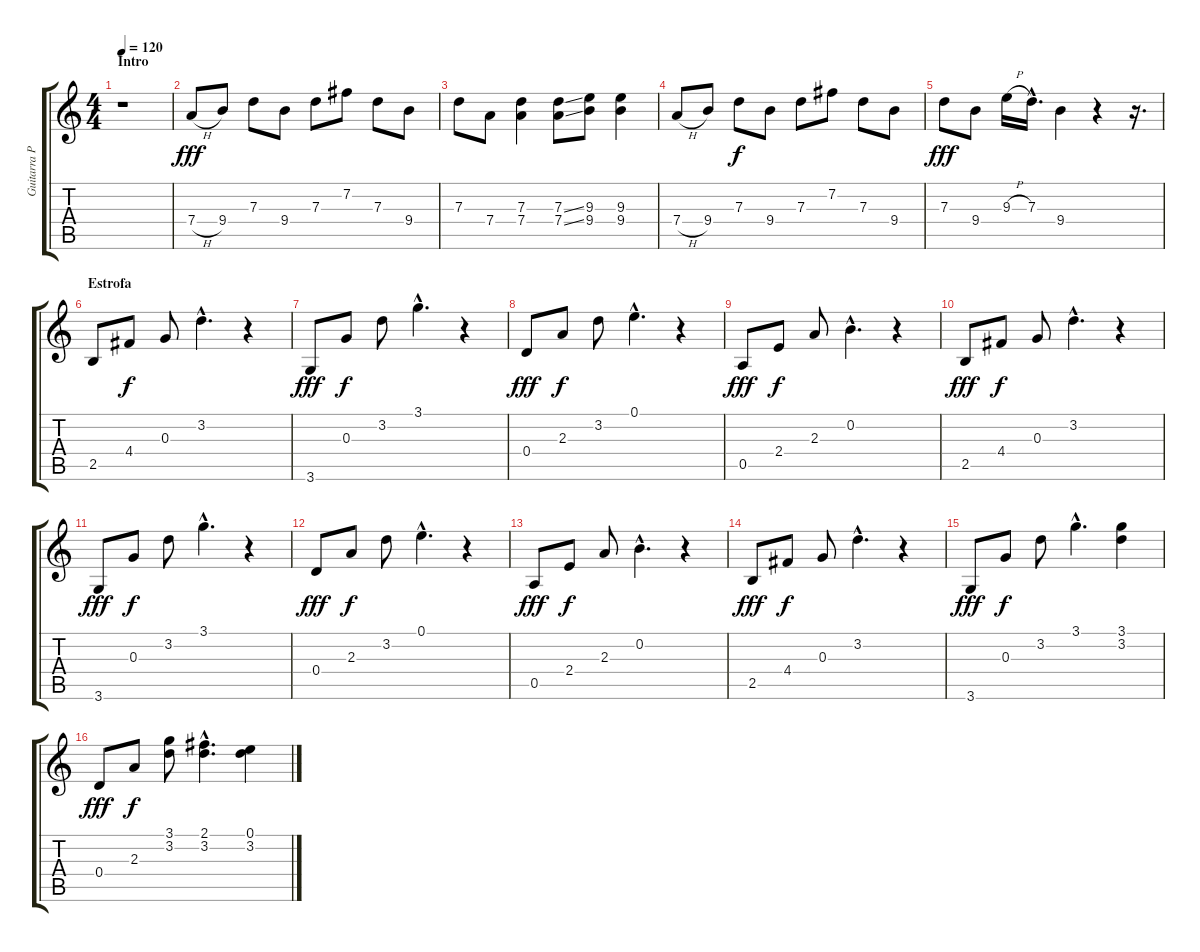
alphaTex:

\track ("Guitarra Primera" "Guitarra P") {instrument acousticguitarnylon}
\staff {score tabs}
\tuning (E4 B3 G3 D3 A2 E2) {hide}
\ts (4 4)
\section ("" "Intro")
\tempo 120
\clef g2
\ks c
r.1{dy fff instrument acousticguitarnylon} |
7.4{h}.8 9.4.8 7.3.8 9.4.8 7.3.8 7.2.8 7.3.8 9.4.8 |
7.3.8 7.4.8 (7.3 7.4).4 (7.3{ss} 7.4{ss}).8 (9.3 9.4).8 (9.3 9.4).4 |
7.4{h}.8 9.4.8 7.3.8{dy f} 9.4.8 7.3.8 7.2.8 7.3.8 9.4.8 |
7.3.8{dy fff} 9.4.8 9.3{h}.16 7.3{hac}.16{d} 9.4.4 r.4 r.16{d} |
\section ("" "Estrofa ")
2.5.8 4.4.8{dy f} 0.3.8 3.2{hac}.4{d} r.4 |
3.6.8{dy fff} 0.3.8{dy f} 3.2.8 3.1{hac}.4{d} r.4 |
0.4.8{dy fff} 2.3.8{dy f} 3.2.8 0.1{hac}.4{d} r.4 |
0.5.8{dy fff} 2.4.8{dy f} 2.3.8 0.2{hac}.4{d} r.4 |
2.5.8{dy fff} 4.4.8{dy f} 0.3.8 3.2{hac}.4{d} r.4 |
3.6.8{dy fff} 0.3.8{dy f} 3.2.8 3.1{hac}.4{d} r.4 |
0.4.8{dy fff} 2.3.8{dy f} 3.2.8 0.1{hac}.4{d} r.4 |
0.5.8{dy fff} 2.4.8{dy f} 2.3.8 0.2{hac}.4{d} r.4 |
2.5.8{dy fff} 4.4.8{dy f} 0.3.8 3.2{hac}.4{d} r.4 |
3.6.8{dy fff} 0.3.8{dy f} 3.2.8 3.1{hac}.4{d} (3.1 3.2).4 |
0.4.8{dy fff} 2.3.8{dy f} (3.1 3.2).8 (2.1{hac} 3.2{hac}).4{d} (0.1 3.2).4
